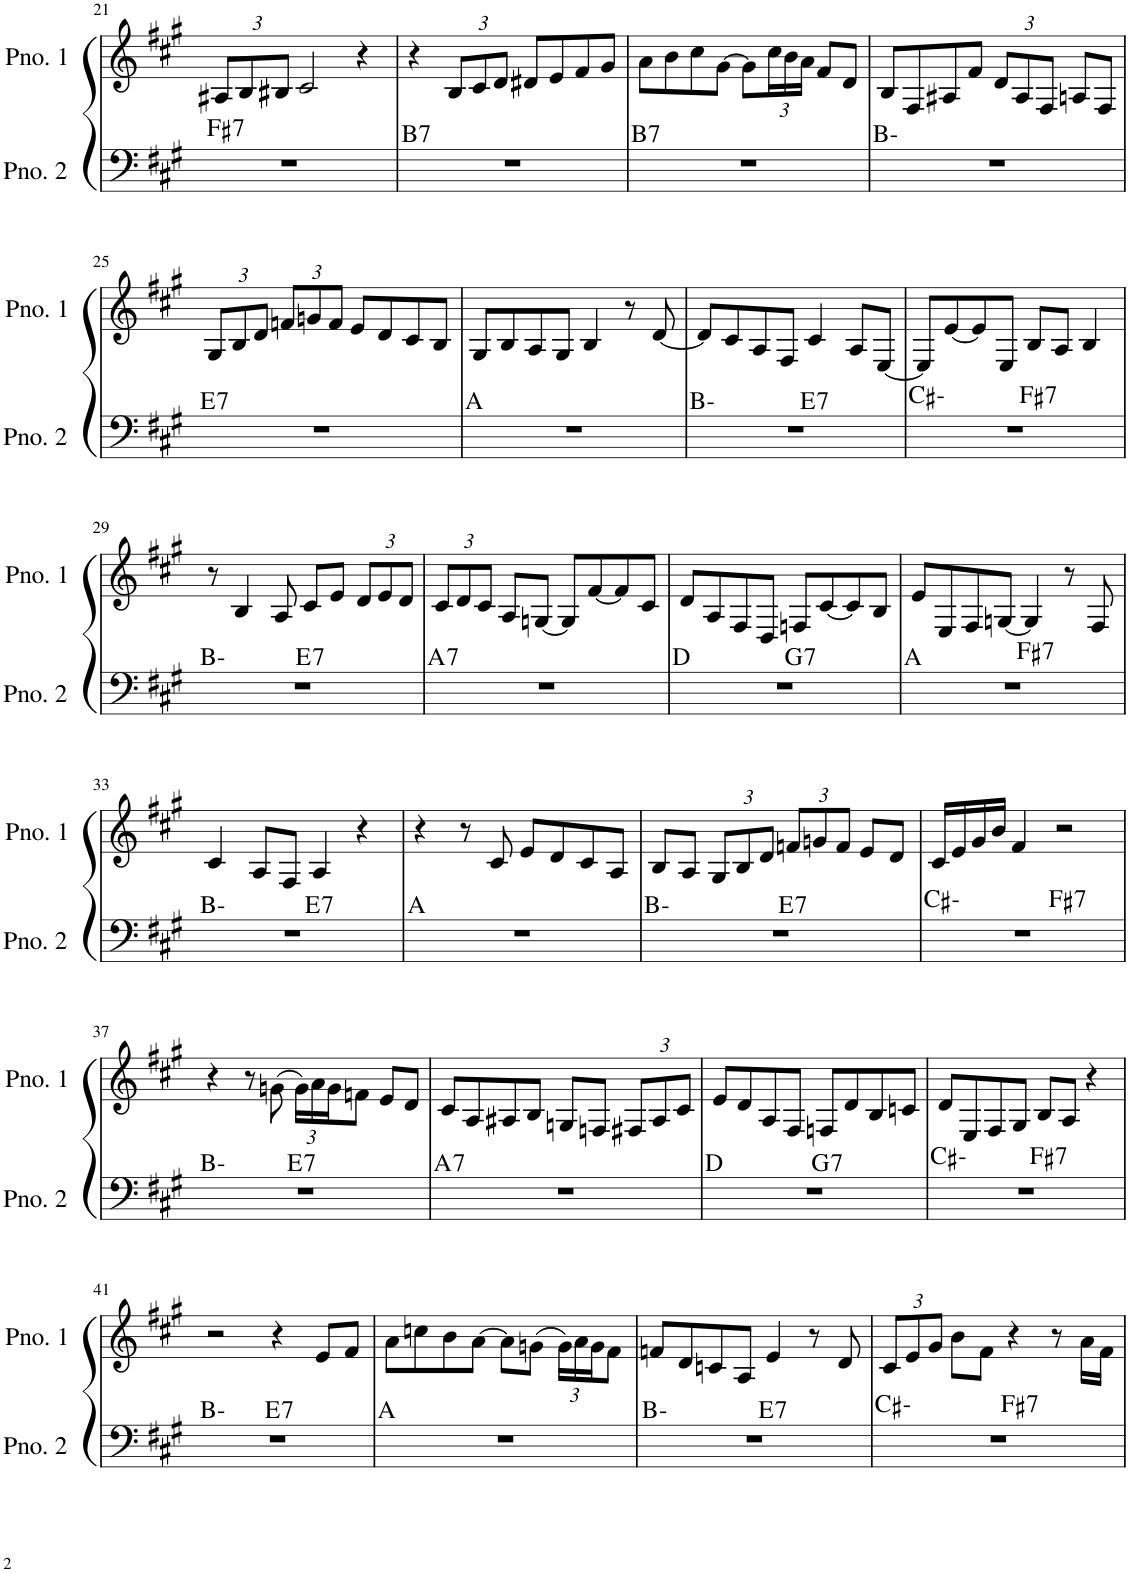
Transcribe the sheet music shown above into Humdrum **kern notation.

**kern	**harte	**kern
*part2	*part2	*part1
*staff2	*	*staff1
*I"ピアノ 2	*	*I"ピアノ 1
!!LO:PB:g=z
*clefF4	*	*clefG2
*k[f#c#g#]	*	*k[f#c#g#]
*M4/4	*	*M4/4
*	*	*Xbrackettup
=21	=21	=21
!	!LO:H:kt=7	!
1r	F#:7	12A#X/L
.	.	12B/
.	.	12B#X/J
.	.	2c#/
.	.	4r
=22	=22	=22
!	!LO:H:kt=7	!
1r	B:7	4r
.	.	12B/L
.	.	12c#/
.	.	12d/J
.	.	8d#X/L
.	.	8e/
.	.	8f#/
.	.	8g#/J
=23	=23	=23
!	!LO:H:kt=7	!
1r	B:7	8a\L
.	.	8b\
.	.	8cc#\
.	.	[8g#\J
.	.	8g#\L]
.	.	24cc#\L
.	.	24b\
.	.	24a\JJ
.	.	8f#/L
.	.	8d/J
=24	=24	=24
1r	B:min	8B/L
.	.	8F#/
.	.	8A#X/
.	.	8f#/J
.	.	12d/L
.	.	12A#/
.	.	12F#/J
.	.	8An/L
.	.	8F#/J
!!LO:LB:g=z
=25	=25	=25
!	!LO:H:kt=7	!
1r	E:7	12G#/L
.	.	12B/
.	.	12d/J
.	.	12fn/L
.	.	12gn/
.	.	12f/J
.	.	8e/L
.	.	8d/
.	.	8c#/
.	.	8B/J
=26	=26	=26
1r	A:maj	8G#/L
.	.	8B/
.	.	8A/
.	.	8G#/J
.	.	4B/
.	.	8r
.	.	[8d/
=27	=27	=27
*^	*	*
1r	2ryy	B:min	8d/L]
.	.	.	8c#/
.	.	.	8A/
.	.	.	8F#/J
!	!	!LO:H:kt=7	!
.	2ryy	E:7	4c#/
.	.	.	8A/L
.	.	.	[8E/J
=28	=28	=28	=28
1r	2ryy	C#:min	8E/L]
.	.	.	[8e/
.	.	.	8e/]
.	.	.	8E/J
!	!	!LO:H:kt=7	!
.	2ryy	F#:7	8B/L
.	.	.	8A/J
.	.	.	4B/
!!LO:LB:g=z
=29	=29	=29	=29
1r	2ryy	B:min	8r
.	.	.	4B/
.	.	.	8A/
!	!	!LO:H:kt=7	!
.	2ryy	E:7	8c#/L
.	.	.	8e/J
.	.	.	12d/L
.	.	.	12e/
.	.	.	12d/J
=30	=30	=30	=30
!	!	!LO:H:kt=7	!
*v	*v	*	*
1r	A:7	12c#/L
.	.	12d/
.	.	12c#/J
.	.	8A/L
.	.	[8Gn/J
.	.	8G/L]
.	.	[8f#/
.	.	8f#/]
.	.	8c#/J
=31	=31	=31
*^	*	*
1r	2ryy	D:maj	8d/L
.	.	.	8A/
.	.	.	8F#/
.	.	.	8D/J
!	!	!LO:H:kt=7	!
.	2ryy	G:7	8Fn/L
.	.	.	[8c#/
.	.	.	8c#/]
.	.	.	8B/J
=32	=32	=32	=32
1r	2ryy	A:maj	8e/L
.	.	.	8E/
.	.	.	8F#/
.	.	.	[8Gn/J
!	!	!LO:H:kt=7	!
.	2ryy	F#:7	4G/]
.	.	.	8r
.	.	.	8F#/
!!LO:LB:g=z
=33	=33	=33	=33
1r	2ryy	B:min	4c#/
.	.	.	8A/L
.	.	.	8F#/J
!	!	!LO:H:kt=7	!
.	2ryy	E:7	4A/
.	.	.	4r
*v	*v	*	*
=34	=34	=34
1r	A:maj	4r
.	.	8r
.	.	8c#/
.	.	8e/L
.	.	8d/
.	.	8c#/
.	.	8A/J
=35	=35	=35
*^	*	*
1r	2ryy	B:min	8B/L
.	.	.	8A/J
.	.	.	12G#/L
.	.	.	12B/
.	.	.	12d/J
!	!	!LO:H:kt=7	!
.	2ryy	E:7	12fn/L
.	.	.	12gn/
.	.	.	12f/J
.	.	.	8e/L
.	.	.	8d/J
=36	=36	=36	=36
1r	2ryy	C#:min	16c#/LL
.	.	.	16e/
.	.	.	16g#/
.	.	.	16b/JJ
.	.	.	4f#/
!	!	!LO:H:kt=7	!
.	2ryy	F#:7	2r
!!LO:LB:g=z
=37	=37	=37	=37
1r	2ryy	B:min	4r
.	.	.	8r
.	.	.	(8gn\
!	!	!LO:H:kt=7	!
.	2ryy	E:7	24g\LL)
.	.	.	24a\
.	.	.	24g\J
.	.	.	8fn\J
.	.	.	8e/L
.	.	.	8d/J
=38	=38	=38	=38
!	!	!LO:H:kt=7	!
*v	*v	*	*
1r	A:7	8c#/L
.	.	8A/
.	.	8A#X/
.	.	8B/J
.	.	8Gn/L
.	.	8Fn/J
.	.	12F#X/L
.	.	12A#/
.	.	12c#/J
=39	=39	=39
*^	*	*
1r	2ryy	D:maj	8e/L
.	.	.	8d/
.	.	.	8A/
.	.	.	8F#/J
!	!	!LO:H:kt=7	!
.	2ryy	G:7	8Fn/L
.	.	.	8d/
.	.	.	8B/
.	.	.	8cn/J
=40	=40	=40	=40
1r	2ryy	C#:min	8d/L
.	.	.	8E/
.	.	.	8F#/
.	.	.	8G#/J
!	!	!LO:H:kt=7	!
.	2ryy	F#:7	8B/L
.	.	.	8A/J
.	.	.	4r
!!LO:LB:g=z
=41	=41	=41	=41
1r	2ryy	B:min	2r
!	!	!LO:H:kt=7	!
.	2ryy	E:7	4r
.	.	.	8e/L
.	.	.	8f#/J
*v	*v	*	*
=42	=42	=42
1r	A:maj	8a\L
.	.	8ccn\
.	.	8b\
.	.	[8a\J
.	.	8a\L]
.	.	(8gn\J
.	.	24g\LL)
.	.	24a\
.	.	24g\J
.	.	8f#\J
=43	=43	=43
*^	*	*
1r	2ryy	B:min	8fn/L
.	.	.	8d/
.	.	.	8cn/
.	.	.	8A/J
!	!	!LO:H:kt=7	!
.	2ryy	E:7	4e/
.	.	.	8r
.	.	.	8d/
=44	=44	=44	=44
1r	2ryy	C#:min	12c#/L
.	.	.	12e/
.	.	.	12g#/J
.	.	.	8b\L
.	.	.	8f#\J
!	!	!LO:H:kt=7	!
.	2ryy	F#:7	4r
.	.	.	8r
.	.	.	16a\LL
.	.	.	16f#\JJ
*v	*v	*	*
=	=	=
*-	*-	*-
